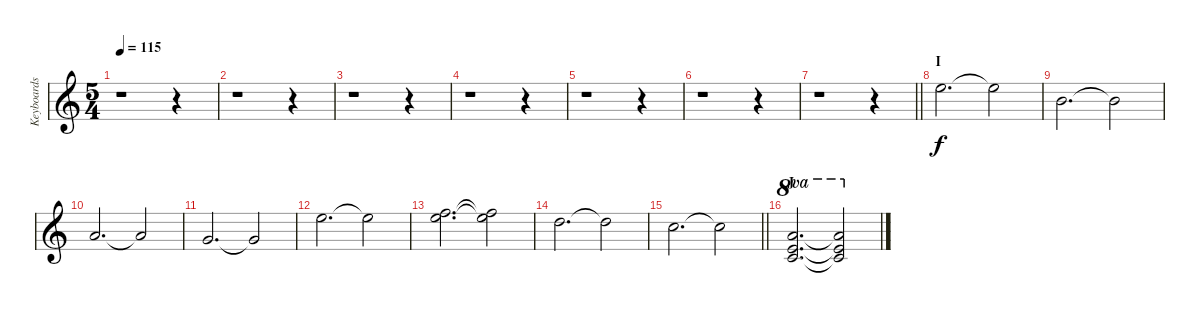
\track ("Keyboards (high register)" "Keyboards ") {instrument acousticgrandpiano}
\staff {score}
\tuning (E4 B3 G3 D3 A2 E2 B1) {hide}
\ts (5 4)
\tempo 115
\clef g2
\ks aminor
r.1{dy f} r.4 |
r.1 r.4 |
r.1 r.4 |
r.1 r.4 |
r.1 r.4 |
r.1 r.4 |
\barLineRight lightlight
r.1 r.4 |
\section ("" "I")
12.1.2{d volume 13 instrument drawbarorgan} 12.1{t}.2 |
7.1.2{d} 7.1{t}.2 |
5.1.2{d} 5.1{t}.2 |
3.1.2{d} 3.1{t}.2 |
12.1.2{d} 12.1{t}.2 |
(13.1 17.2).2{d} (13.1{t} 17.2{t}).2 |
10.1.2{d} 10.1{t}.2 |
\barLineRight lightlight
8.1.2{d} 8.1{t}.2 |
\section ("" "J")
(17.1 17.2 17.3).2{d ot 8va volume 8} (17.1{t} 17.2{t} 17.3{t}).2{ot 8va}
